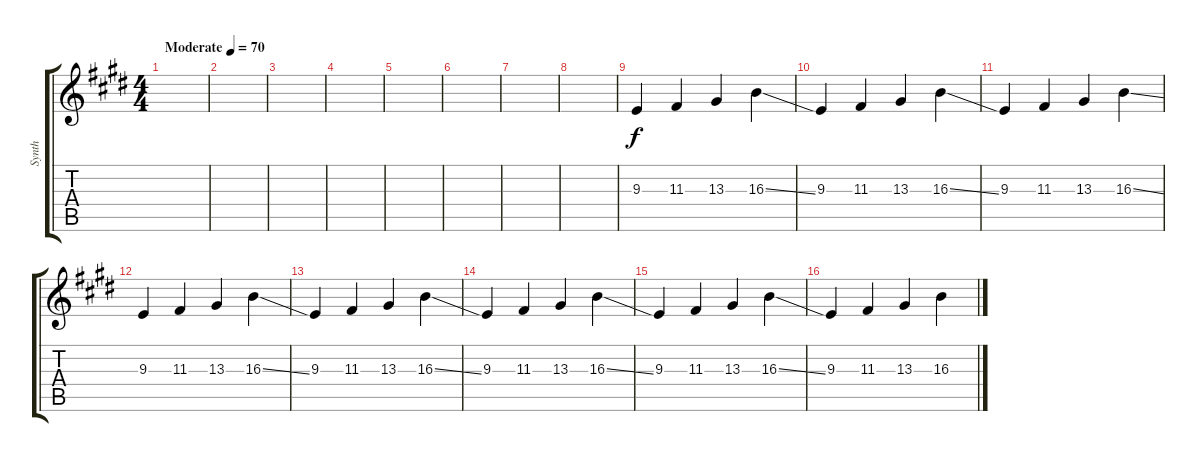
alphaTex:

\track ("Synth" "Synth") {instrument pad2warm}
\staff {score tabs}
\tuning (E4 B3 G3 D3 A2 E2) {hide}
\ts (4 4)
\tempo (70 "Moderate")
\clef g2
\ks e
|
|
|
|
|
|
|
|
9.3.4 11.3.4 13.3.4 16.3{ss}.4 |
9.3.4 11.3.4 13.3.4 16.3{ss}.4 |
9.3.4 11.3.4 13.3.4 16.3{ss}.4 |
9.3.4 11.3.4 13.3.4 16.3{ss}.4 |
9.3.4 11.3.4 13.3.4 16.3{ss}.4 |
9.3.4 11.3.4 13.3.4 16.3{ss}.4 |
9.3.4 11.3.4 13.3.4 16.3{ss}.4 |
9.3.4 11.3.4 13.3.4 16.3.4
